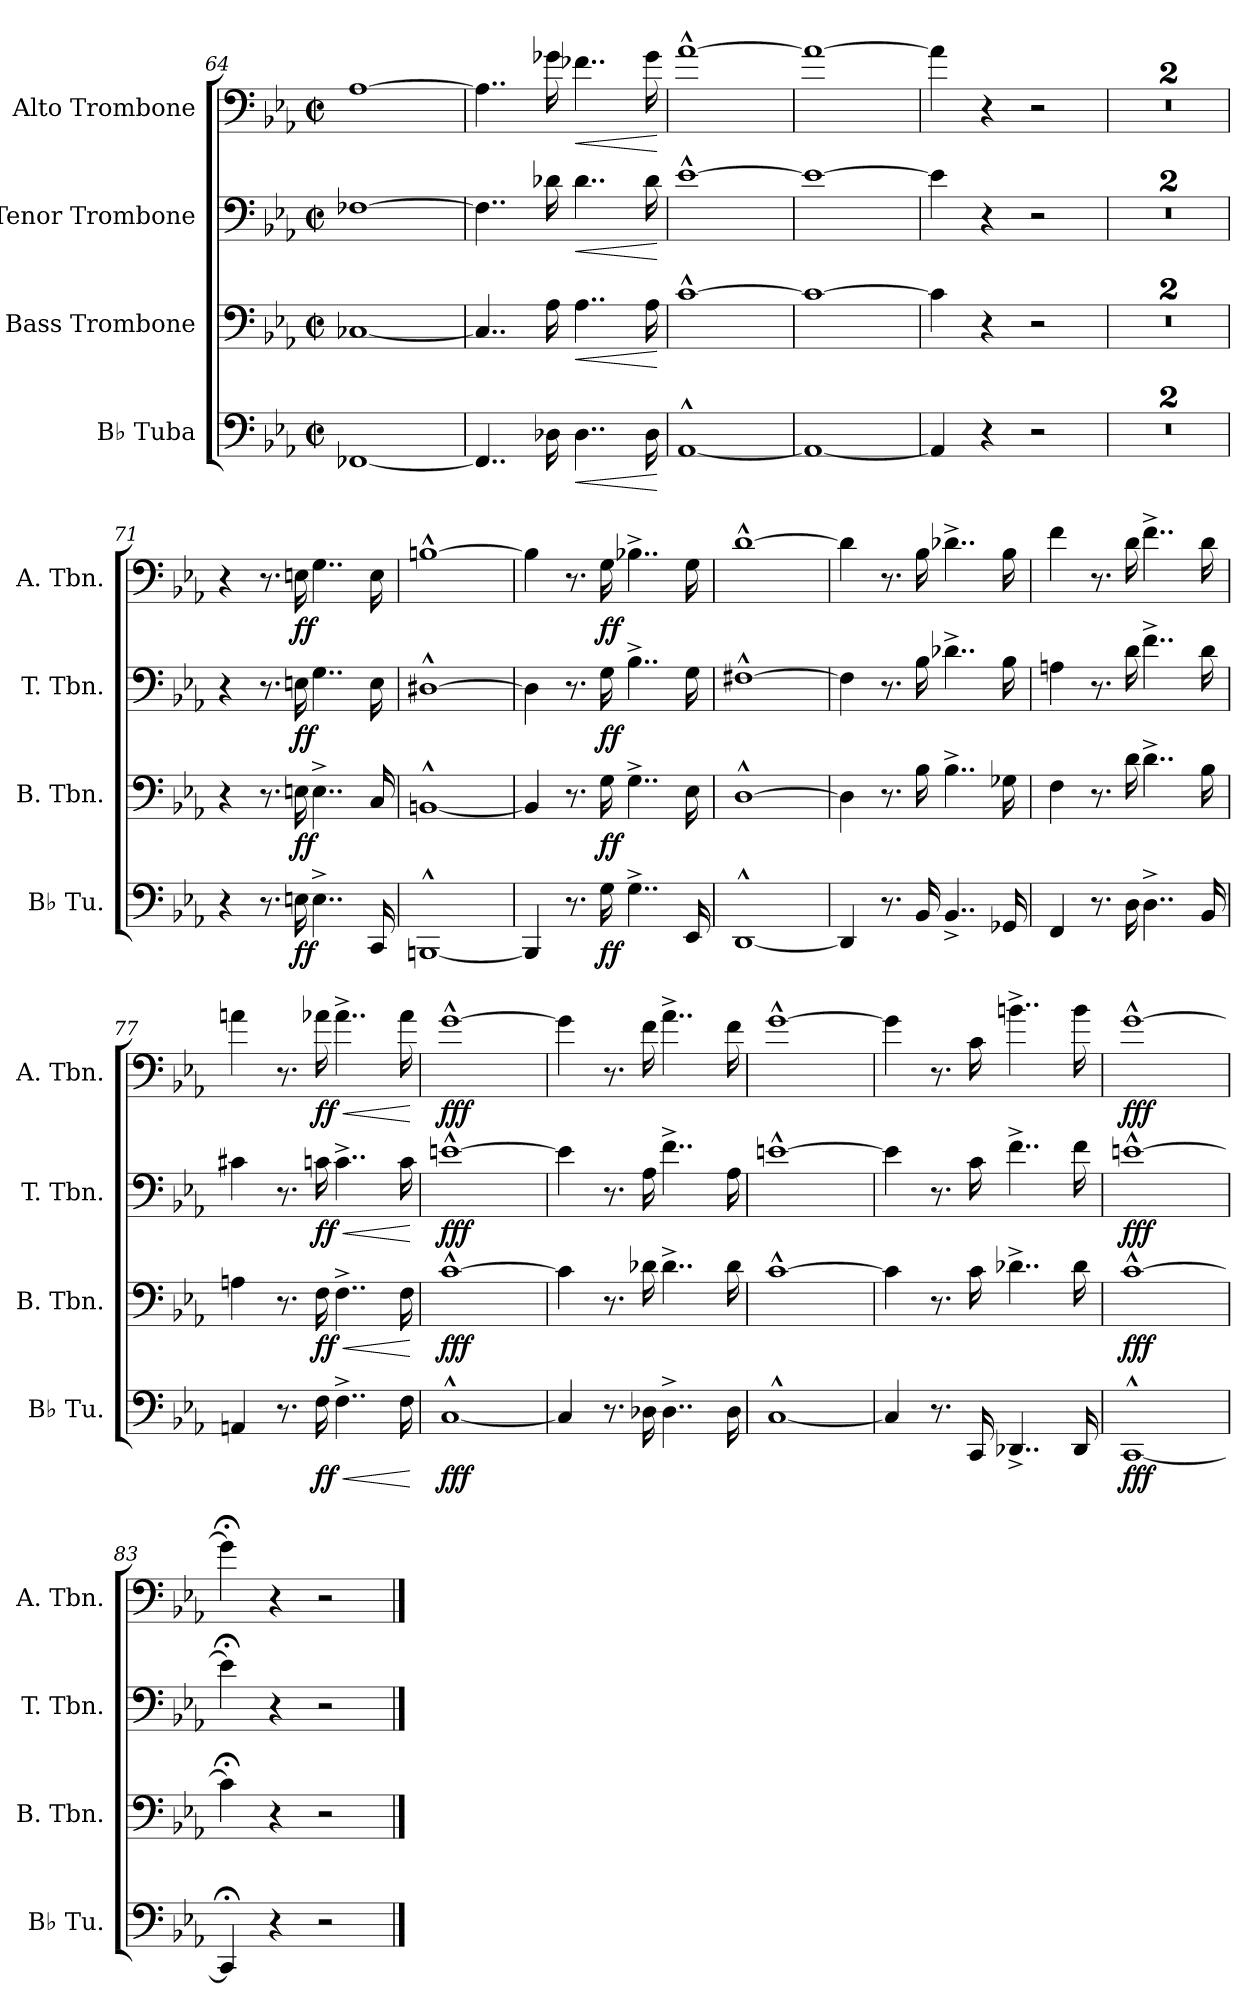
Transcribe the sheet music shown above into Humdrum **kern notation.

**kern	**dynam	**kern	**dynam	**kern	**dynam	**kern	**dynam
*part4	*part4	*part3	*part3	*part2	*part2	*part1	*part1
*staff4	*staff4	*staff3	*staff3	*staff2	*staff2	*staff1	*staff1
*I"B♭ Tuba	*	*I"Bass Trombone	*	*I"Tenor Trombone	*	*I"Alto Trombone	*
*I'B♭ Tu.	*	*I'B. Tbn.	*	*I'T. Tbn.	*	*I'A. Tbn.	*
*clefF4	*	*clefF4	*	*clefF4	*	*clefF4	*
*k[b-e-a-]	*	*k[b-e-a-]	*	*k[b-e-a-]	*	*k[b-e-a-]	*
*M2/2	*	*M2/2	*	*M2/2	*	*M2/2	*
*met(c|)	*	*met(c|)	*	*met(c|)	*	*met(c|)	*
=64	=64	=64	=64	=64	=64	=64	=64
[1FF-X	.	[1C-X	.	[1F-X	.	[1A-	.
=65	=65	=65	=65	=65	=65	=65	=65
4..FF-/]	.	4..C-/]	.	4..F-\]	.	4..A-\]	.
16D-X\	.	16A-\	.	16d-X\	.	16g-X\	.
!	!LO:HP:b	!	!LO:HP:b	!	!LO:HP:b	!	!LO:HP:b
4..D-\	<	4..A-\	<	4..d-\	<	4..f-X\	<
16D-\	.	16A-\	.	16d-\	.	16g-\	.
.	[	.	[	.	[	.	[
!!LO:PB:g=z
=66	=66	=66	=66	=66	=66	=66	=66
[1AA-^^	.	[1c^^	.	[1e-^^	.	[1a-^^	.
=67	=67	=67	=67	=67	=67	=67	=67
1AA-_	.	1c_	.	1e-_	.	1a-_	.
=68	=68	=68	=68	=68	=68	=68	=68
4AA-/]	.	4c\]	.	4e-\]	.	4a-\]	.
4r	.	4r	.	4r	.	4r	.
2r	.	2r	.	2r	.	2r	.
=69	=69	=69	=69	=69	=69	=69	=69
1r	.	1r	.	1r	.	1r	.
=70	=70	=70	=70	=70	=70	=70	=70
1r	.	1r	.	1r	.	1r	.
=71	=71	=71	=71	=71	=71	=71	=71
4r	.	4r	.	4r	.	4r	.
8.r	.	8.r	.	8.r	.	8.r	.
!	!LO:DY:b	!	!LO:DY:b	!	!LO:DY:b	!	!LO:DY:b
16En\	ff	16En\	ff	16En\	ff	16En\	ff
4..E^\	.	4..E^\	.	4..G\	.	4..G\	.
16CC/	.	16C/	.	16E\	.	16E\	.
=72	=72	=72	=72	=72	=72	=72	=72
[1BBBn^^	.	[1BBn^^	.	[1D#X^^	.	[1Bn^^	.
=73	=73	=73	=73	=73	=73	=73	=73
4BBB/]	.	4BB/]	.	4D#\]	.	4B\]	.
8.r	.	8.r	.	8.r	.	8.r	.
!	!LO:DY:b	!	!LO:DY:b	!	!LO:DY:b	!	!LO:DY:b
16G\	ff	16G\	ff	16G\	ff	16G\	ff
4..G^\	.	4..G^\	.	4..B-^\	.	4..B-X^\	.
16EE-/	.	16E-\	.	16G\	.	16G\	.
=74	=74	=74	=74	=74	=74	=74	=74
[1DD^^	.	[1D^^	.	[1F#X^^	.	[1d^^	.
!!LO:LB:g=z
=75	=75	=75	=75	=75	=75	=75	=75
4DD/]	.	4D\]	.	4F#\]	.	4d\]	.
8.r	.	8.r	.	8.r	.	8.r	.
16BB-/	.	16B-\	.	16B-\	.	16B-\	.
4..BB-^/	.	4..B-^\	.	4..d-X^\	.	4..d-X^\	.
16GG-X/	.	16G-X\	.	16B-\	.	16B-\	.
=76	=76	=76	=76	=76	=76	=76	=76
4FF/	.	4F\	.	4An\	.	4f\	.
8.r	.	8.r	.	8.r	.	8.r	.
16D\	.	16d\	.	16d\	.	16d\	.
4..D^\	.	4..d^\	.	4..f^\	.	4..f^\	.
16BB-/	.	16B-\	.	16d\	.	16d\	.
=77	=77	=77	=77	=77	=77	=77	=77
4AAn/	.	4An\	.	4c#X\	.	4an\	.
8.r	.	8.r	.	8.r	.	8.r	.
!	!LO:HP:b	!	!LO:HP:b	!	!LO:HP:b	!	!LO:HP:b
!	!LO:DY:n=1:b	!	!LO:DY:n=1:b	!	!LO:DY:n=1:b	!	!LO:DY:n=1:b
16F\	< ff	16F\	< ff	16cn\	< ff	16a-X\	< ff
*	*	*	*	*	*	*MM154	*
4..F^\	.	4..F^\	.	4..c^\	.	4..a-^\	.
*	*	*	*	*	*	*MM146	*
16F\	.	16F\	.	16c\	.	16a-\	.
.	[	.	[	.	[	.	[
=78	=78	=78	=78	=78	=78	=78	=78
*	*	*	*	*	*	*MM138	*
!	!LO:DY:b	!	!LO:DY:b	!	!LO:DY:b	!	!LO:DY:b
[1C^^	fff	[1c^^	fff	[1en^^	fff	[1g^^	fff
=79	=79	=79	=79	=79	=79	=79	=79
4C/]	.	4c\]	.	4e\]	.	4g\]	.
8.r	.	8.r	.	8.r	.	8.r	.
16D-X\	.	16d-X\	.	16A-\	.	16f\	.
4..D-^\	.	4..d-^\	.	4..f^\	.	4..a-^\	.
16D-\	.	16d-\	.	16A-\	.	16f\	.
=80	=80	=80	=80	=80	=80	=80	=80
[1C^^	.	[1c^^	.	[1en^^	.	[1g^^	.
!!LO:PB:g=z
=81	=81	=81	=81	=81	=81	=81	=81
4C/]	.	4c\]	.	4e\]	.	4g\]	.
8.r	.	8.r	.	8.r	.	8.r	.
*	*	*	*	*	*	*MM130	*
16CC/	.	16c\	.	16c\	.	16c\	.
*	*	*	*	*	*	*MM120	*
4..DD-X^/	.	4..d-X^\	.	4..f^\	.	4..bn^\	.
*	*	*	*	*	*	*MM110	*
16DD-/	.	16d-\	.	16f\	.	16b\	.
=82	=82	=82	=82	=82	=82	=82	=82
*	*	*	*	*	*	*MM100	*
!	!LO:DY:b	!	!LO:DY:b	!	!LO:DY:b	!	!LO:DY:b
[1CC^^	fff	[1c^^	fff	[1en^^	fff	[1g^^	fff
=83	=83	=83	=83	=83	=83	=83	=83
4CC;</]	.	4c;<\]	.	4e;<\]	.	4g;<\]	.
4r	.	4r	.	4r	.	4r	.
2r	.	2r	.	2r	.	2r	.
==	==	==	==	==	==	==	==
*-	*-	*-	*-	*-	*-	*-	*-
